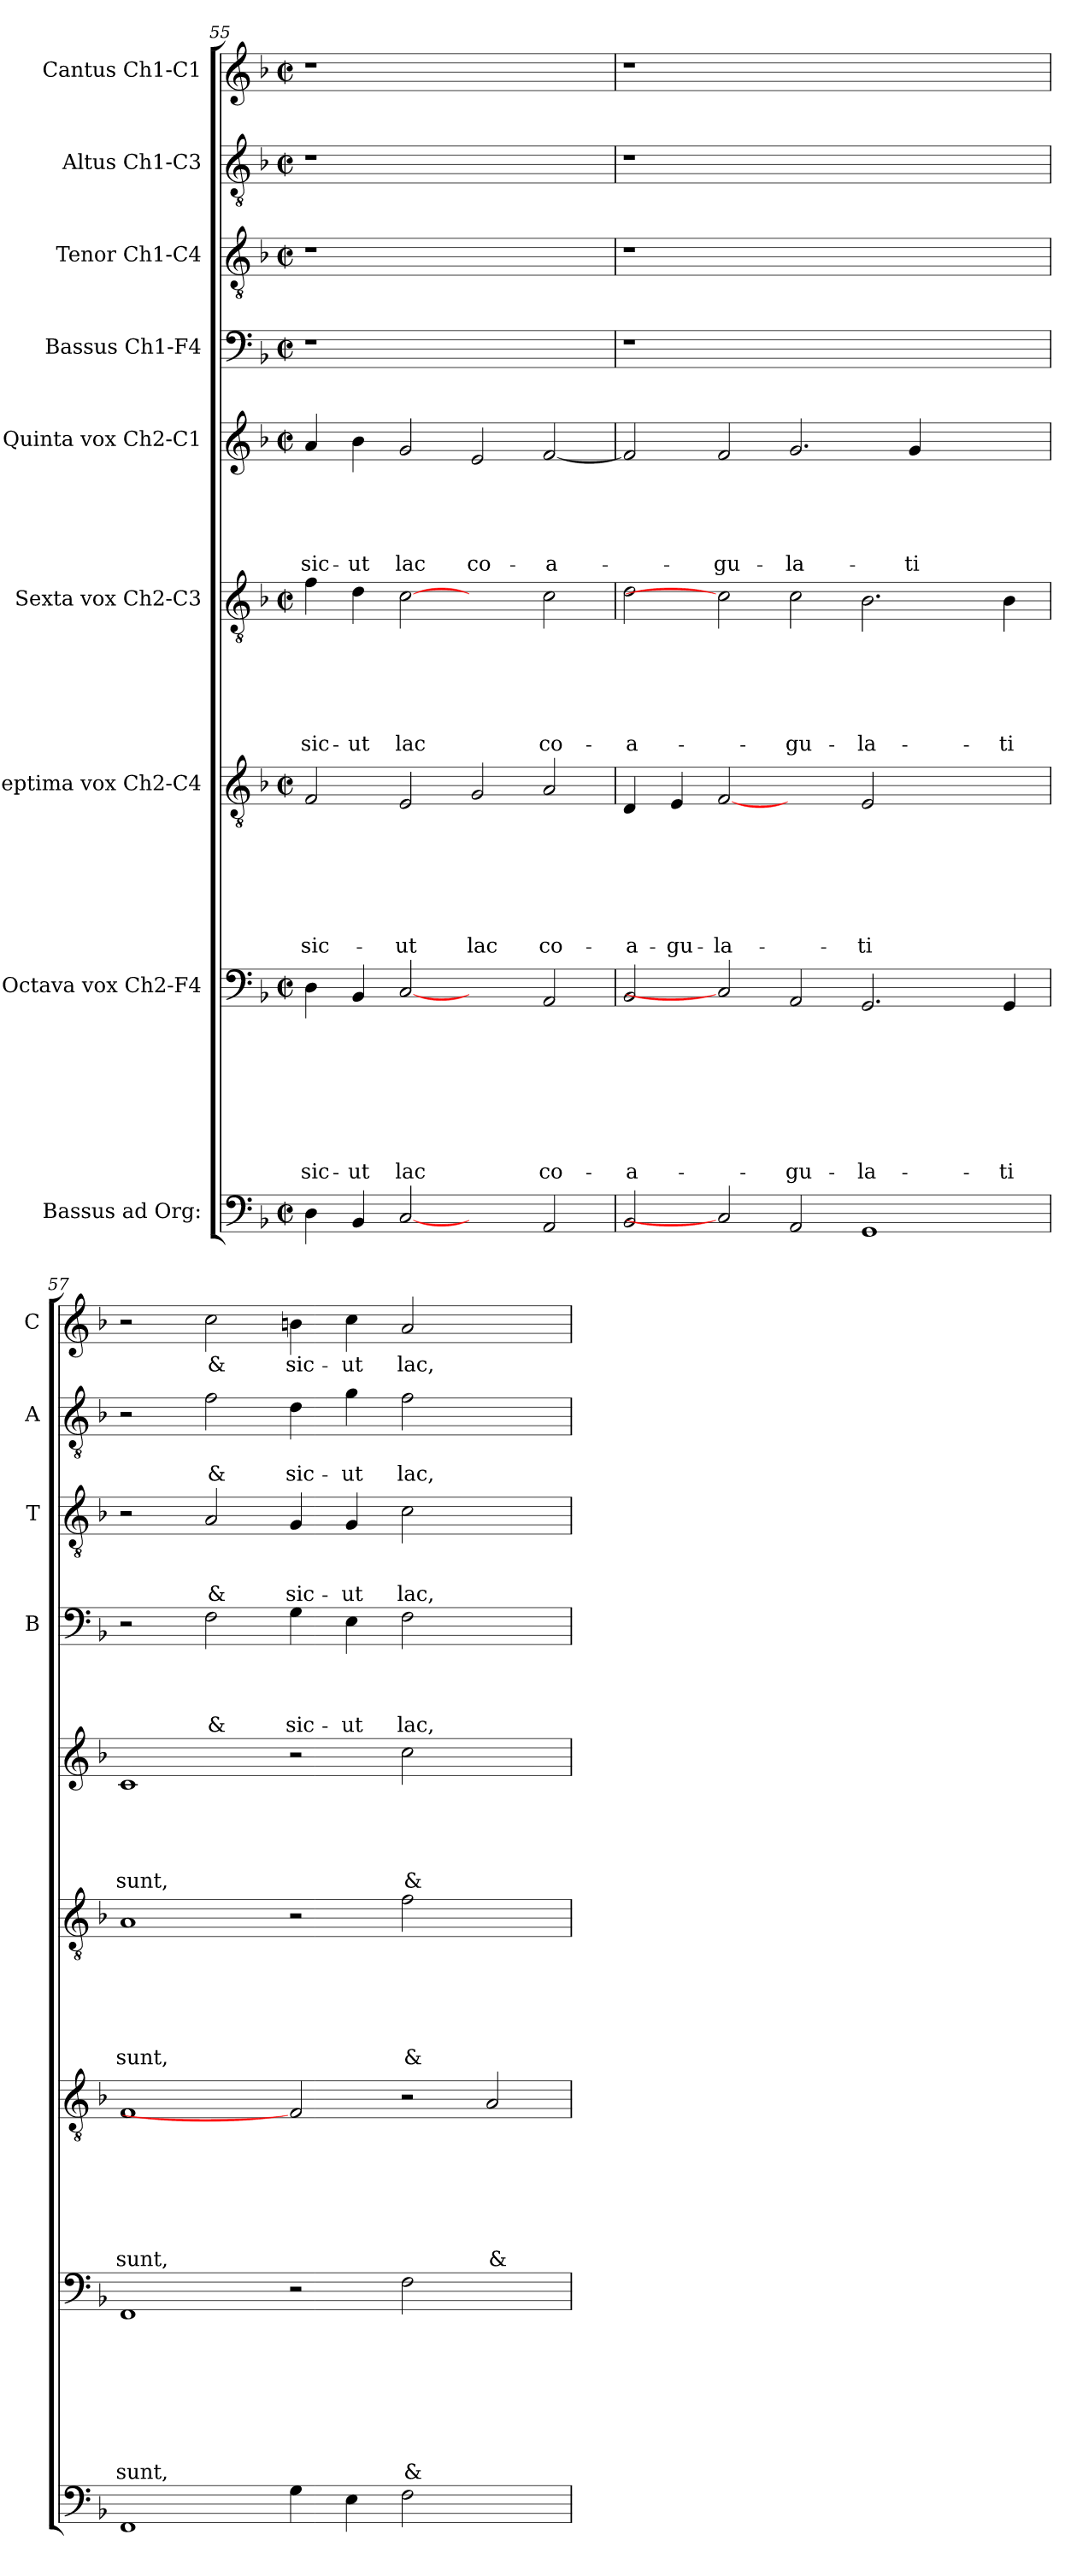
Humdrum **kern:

**kern	**kern	**text	**text	**text	**text	**text	**text	**text	**text	**kern	**text	**text	**text	**text	**text	**text	**text	**kern	**text	**text	**text	**text	**text	**text	**kern	**text	**text	**text	**text	**text	**kern	**text	**text	**text	**text	**kern	**text	**text	**text	**kern	**text	**text	**kern	**text
*part9	*part8	*part8	*part8	*part8	*part8	*part8	*part8	*part8	*part8	*part7	*part7	*part7	*part7	*part7	*part7	*part7	*part7	*part6	*part6	*part6	*part6	*part6	*part6	*part6	*part5	*part5	*part5	*part5	*part5	*part5	*part4	*part4	*part4	*part4	*part4	*part3	*part3	*part3	*part3	*part2	*part2	*part2	*part1	*part1
*staff9	*staff8	*staff8	*staff8	*staff8	*staff8	*staff8	*staff8	*staff8	*staff8	*staff7	*staff7	*staff7	*staff7	*staff7	*staff7	*staff7	*staff7	*staff6	*staff6	*staff6	*staff6	*staff6	*staff6	*staff6	*staff5	*staff5	*staff5	*staff5	*staff5	*staff5	*staff4	*staff4	*staff4	*staff4	*staff4	*staff3	*staff3	*staff3	*staff3	*staff2	*staff2	*staff2	*staff1	*staff1
*I"Bassus ad Org:	*I"Octava vox Ch2-F4	*	*	*	*	*	*	*	*	*I"Septima vox Ch2-C4	*	*	*	*	*	*	*	*I"Sexta vox Ch2-C3	*	*	*	*	*	*	*I"Quinta vox Ch2-C1	*	*	*	*	*	*I"Bassus Ch1-F4	*	*	*	*	*I"Tenor Ch1-C4	*	*	*	*I"Altus Ch1-C3	*	*	*I"Cantus Ch1-C1	*
*	*	*	*	*	*	*	*	*	*	*	*	*	*	*	*	*	*	*	*	*	*	*	*	*	*	*	*	*	*	*	*I'B	*	*	*	*	*I'T	*	*	*	*I'A	*	*	*I'C	*
*clefF4	*clefF4	*	*	*	*	*	*	*	*	*clefGv2	*	*	*	*	*	*	*	*clefGv2	*	*	*	*	*	*	*clefG2	*	*	*	*	*	*clefF4	*	*	*	*	*clefGv2	*	*	*	*clefGv2	*	*	*clefG2	*
*k[b-]	*k[b-]	*	*	*	*	*	*	*	*	*k[b-]	*	*	*	*	*	*	*	*k[b-]	*	*	*	*	*	*	*k[b-]	*	*	*	*	*	*k[b-]	*	*	*	*	*k[b-]	*	*	*	*k[b-]	*	*	*k[b-]	*
*F:	*F:	*	*	*	*	*	*	*	*	*F:	*	*	*	*	*	*	*	*F:	*	*	*	*	*	*	*F:	*	*	*	*	*	*F:	*	*	*	*	*F:	*	*	*	*F:	*	*	*F:	*
*M2/2	*M2/2	*	*	*	*	*	*	*	*	*M2/2	*	*	*	*	*	*	*	*M2/2	*	*	*	*	*	*	*M2/2	*	*	*	*	*	*M2/2	*	*	*	*	*M2/2	*	*	*	*M2/2	*	*	*M2/2	*
*met(c|)	*met(c|)	*	*	*	*	*	*	*	*	*met(c|)	*	*	*	*	*	*	*	*met(c|)	*	*	*	*	*	*	*met(c|)	*	*	*	*	*	*met(c|)	*	*	*	*	*met(c|)	*	*	*	*met(c|)	*	*	*met(c|)	*
=55	=55	=55	=55	=55	=55	=55	=55	=55	=55	=55	=55	=55	=55	=55	=55	=55	=55	=55	=55	=55	=55	=55	=55	=55	=55	=55	=55	=55	=55	=55	=55	=55	=55	=55	=55	=55	=55	=55	=55	=55	=55	=55	=55	=55
!	!	!	!	!	!	!	!	!	!LO:LY:b	!	!	!	!	!	!	!	!LO:LY:b	!	!	!	!	!	!	!LO:LY:b	!	!	!	!	!	!LO:LY:b	!	!	!	!	!	!	!	!	!	!	!	!	!	!
4D\	4D\	.	.	.	.	.	.	.	sic-	2F/	.	.	.	.	.	.	sic-	4f\	.	.	.	.	.	sic-	4a/	.	.	.	.	sic-	1r	.	.	.	.	1r	.	.	.	1r	.	.	1r	.
!	!	!	!	!	!	!	!	!	!LO:LY:b	!	!	!	!	!	!	!	!	!	!	!	!	!	!	!LO:LY:b	!	!	!	!	!	!LO:LY:b	!	!	!	!	!	!	!	!	!	!	!	!	!	!
4BB-/	4BB-/	.	.	.	.	.	.	.	-ut	.	.	.	.	.	.	.	.	4d\	.	.	.	.	.	-ut	4b-\	.	.	.	.	-ut	.	.	.	.	.	.	.	.	.	.	.	.	.	.
!	!	!	!	!	!	!	!	!	!LO:LY:b	!	!	!	!	!	!	!	!LO:LY:b	!	!	!	!	!	!	!LO:LY:b	!	!	!	!	!	!LO:LY:b	!	!	!	!	!	!	!	!	!	!	!	!	!	!
[2C	[2C	.	.	.	.	.	.	.	lac	2E/	.	.	.	.	.	.	-ut	[2c	.	.	.	.	.	lac	2g/	.	.	.	.	lac	.	.	.	.	.	.	.	.	.	.	.	.	.	.
!	!	!	!	!	!	!	!	!	!	!	!	!	!	!	!	!	!LO:LY:b	!	!	!	!	!	!	!	!	!	!	!	!	!LO:LY:b	!	!	!	!	!	!	!	!	!	!	!	!	!	!
2ryy	2ryy	.	.	.	.	.	.	.	.	2G/	.	.	.	.	.	.	lac	2ryy	.	.	.	.	.	.	2e/	.	.	.	.	co-	1ryy	.	.	.	.	1ryy	.	.	.	1ryy	.	.	1ryy	.
!	!	!	!	!	!	!	!	!	!LO:LY:b	!	!	!	!	!	!	!	!LO:LY:b	!	!	!	!	!	!	!LO:LY:b	!	!	!	!	!	!LO:LY:b	!	!	!	!	!	!	!	!	!	!	!	!	!	!
2AA/	2AA/	.	.	.	.	.	.	.	co-	2A/	.	.	.	.	.	.	co-	2c\	.	.	.	.	.	co-	[2f/	.	.	.	.	-a-	.	.	.	.	.	.	.	.	.	.	.	.	.	.
=56	=56	=56	=56	=56	=56	=56	=56	=56	=56	=56	=56	=56	=56	=56	=56	=56	=56	=56	=56	=56	=56	=56	=56	=56	=56	=56	=56	=56	=56	=56	=56	=56	=56	=56	=56	=56	=56	=56	=56	=56	=56	=56	=56	=56
!	!	!	!	!	!	!	!	!	!LO:LY:b	!	!	!	!	!	!	!	!LO:LY:b	!	!	!	!	!	!	!LO:LY:b	!	!	!	!	!	!	!	!	!	!	!	!	!	!	!	!	!	!	!	!
2BB-/	2BB-/	.	.	.	.	.	.	.	-a-	4D/	.	.	.	.	.	.	-a-	2d\	.	.	.	.	.	-a-	2f/]	.	.	.	.	.	1r	.	.	.	.	1r	.	.	.	1r	.	.	1r	.
!	!	!	!	!	!	!	!	!	!	!	!	!	!	!	!	!	!LO:LY:b	!	!	!	!	!	!	!	!	!	!	!	!	!	!	!	!	!	!	!	!	!	!	!	!	!	!	!
.	.	.	.	.	.	.	.	.	.	4E/	.	.	.	.	.	.	-gu-	.	.	.	.	.	.	.	.	.	.	.	.	.	.	.	.	.	.	.	.	.	.	.	.	.	.	.
!	!	!	!	!	!	!	!	!	!	!	!	!	!	!	!	!	!LO:LY:b	!	!	!	!	!	!	!	!	!	!	!	!	!LO:LY:b	!	!	!	!	!	!	!	!	!	!	!	!	!	!
2C]	2C]	.	.	.	.	.	.	.	.	[2F	.	.	.	.	.	.	-la-	2c]	.	.	.	.	.	.	2f/	.	.	.	.	-gu-	.	.	.	.	.	.	.	.	.	.	.	.	.	.
!	!	!	!	!	!	!	!	!	!LO:LY:b	!	!	!	!	!	!	!	!	!	!	!	!	!	!	!LO:LY:b	!	!	!	!	!	!LO:LY:b	!	!	!	!	!	!	!	!	!	!	!	!	!	!
2AA/	2AA/	.	.	.	.	.	.	.	-gu-	2ryy	.	.	.	.	.	.	.	2c\	.	.	.	.	.	-gu-	2.g/	.	.	.	.	-la-	1.ryy	.	.	.	.	1.ryy	.	.	.	1.ryy	.	.	1.ryy	.
!	!	!	!	!	!	!	!	!	!LO:LY:b	!	!	!	!	!	!	!	!LO:LY:b	!	!	!	!	!	!	!LO:LY:b	!	!	!	!	!	!	!	!	!	!	!	!	!	!	!	!	!	!	!	!
1GG	2.GG/	.	.	.	.	.	.	.	-la-	2E/	.	.	.	.	.	.	-ti	2.B-\	.	.	.	.	.	-la-	.	.	.	.	.	.	.	.	.	.	.	.	.	.	.	.	.	.	.	.
!	!	!	!	!	!	!	!	!	!	!	!	!	!	!	!	!	!	!	!	!	!	!	!	!	!	!	!	!	!	!LO:LY:b	!	!	!	!	!	!	!	!	!	!	!	!	!	!
.	.	.	.	.	.	.	.	.	.	.	.	.	.	.	.	.	.	.	.	.	.	.	.	.	4g/	.	.	.	.	-ti	.	.	.	.	.	.	.	.	.	.	.	.	.	.
.	.	.	.	.	.	.	.	.	.	2ryy	.	.	.	.	.	.	.	.	.	.	.	.	.	.	2ryy	.	.	.	.	.	.	.	.	.	.	.	.	.	.	.	.	.	.	.
!	!	!	!	!	!	!	!	!	!LO:LY:b	!	!	!	!	!	!	!	!	!	!	!	!	!	!	!LO:LY:b	!	!	!	!	!	!	!	!	!	!	!	!	!	!	!	!	!	!	!	!
.	4GG/	.	.	.	.	.	.	.	-ti	.	.	.	.	.	.	.	.	4B-\	.	.	.	.	.	-ti	.	.	.	.	.	.	.	.	.	.	.	.	.	.	.	.	.	.	.	.
=57	=57	=57	=57	=57	=57	=57	=57	=57	=57	=57	=57	=57	=57	=57	=57	=57	=57	=57	=57	=57	=57	=57	=57	=57	=57	=57	=57	=57	=57	=57	=57	=57	=57	=57	=57	=57	=57	=57	=57	=57	=57	=57	=57	=57
!	!	!	!	!	!	!	!	!	!LO:LY:b	!	!	!	!	!	!	!	!LO:LY:b	!	!	!	!	!	!	!LO:LY:b	!	!	!	!	!	!LO:LY:b	!	!	!	!	!	!	!	!	!	!	!	!	!	!
1FF	1FF	.	.	.	.	.	.	.	sunt,	1F	.	.	.	.	.	.	sunt,	1A	.	.	.	.	.	sunt,	1c	.	.	.	.	sunt,	2r	.	.	.	.	2r	.	.	.	2r	.	.	2r	.
!	!	!	!	!	!	!	!	!	!	!	!	!	!	!	!	!	!	!	!	!	!	!	!	!	!	!	!	!	!	!	!	!	!	!	!LO:LY:b	!	!	!	!LO:LY:b	!	!	!LO:LY:b	!	!LO:LY:b
.	.	.	.	.	.	.	.	.	.	.	.	.	.	.	.	.	.	.	.	.	.	.	.	.	.	.	.	.	.	.	2F\	.	.	.	&	2A/	.	.	&	2f\	.	&	2cc\	&
!	!	!	!	!	!	!	!	!	!	!	!	!	!	!	!	!	!	!	!	!	!	!	!	!	!	!	!	!	!	!	!	!	!	!	!LO:LY:b	!	!	!	!LO:LY:b	!	!	!LO:LY:b	!	!LO:LY:b
4G\	2r	.	.	.	.	.	.	.	.	2F]	.	.	.	.	.	.	.	2r	.	.	.	.	.	.	2r	.	.	.	.	.	4G\	.	.	.	sic-	4G/	.	.	sic-	4d\	.	sic-	4bn\	sic-
!	!	!	!	!	!	!	!	!	!	!	!	!	!	!	!	!	!	!	!	!	!	!	!	!	!	!	!	!	!	!	!	!	!	!	!LO:LY:b	!	!	!	!LO:LY:b	!	!	!LO:LY:b	!	!LO:LY:b
4E\	.	.	.	.	.	.	.	.	.	.	.	.	.	.	.	.	.	.	.	.	.	.	.	.	.	.	.	.	.	.	4E\	.	.	.	-ut	4G/	.	.	-ut	4g\	.	-ut	4cc\	-ut
!	!	!	!	!	!	!	!	!	!LO:LY:b	!	!	!	!	!	!	!	!	!	!	!	!	!	!	!LO:LY:b	!	!	!	!	!	!LO:LY:b	!	!	!	!	!LO:LY:b	!	!	!	!LO:LY:b	!	!	!LO:LY:b	!	!LO:LY:b
2F\	2F\	.	.	.	.	.	.	.	&	2r	.	.	.	.	.	.	.	2f\	.	.	.	.	.	&	2cc\	.	.	.	.	&	2F\	.	.	.	lac,	2c\	.	.	lac,	2f\	.	lac,	2a/	lac,
!	!	!	!	!	!	!	!	!	!	!	!	!	!	!	!	!	!LO:LY:b	!	!	!	!	!	!	!	!	!	!	!	!	!	!	!	!	!	!	!	!	!	!	!	!	!	!	!
2ryy	2ryy	.	.	.	.	.	.	.	.	2A/	.	.	.	.	.	.	&	2ryy	.	.	.	.	.	.	2ryy	.	.	.	.	.	2ryy	.	.	.	.	2ryy	.	.	.	2ryy	.	.	2ryy	.
=	=	=	=	=	=	=	=	=	=	=	=	=	=	=	=	=	=	=	=	=	=	=	=	=	=	=	=	=	=	=	=	=	=	=	=	=	=	=	=	=	=	=	=	=
*-	*-	*-	*-	*-	*-	*-	*-	*-	*-	*-	*-	*-	*-	*-	*-	*-	*-	*-	*-	*-	*-	*-	*-	*-	*-	*-	*-	*-	*-	*-	*-	*-	*-	*-	*-	*-	*-	*-	*-	*-	*-	*-	*-	*-
